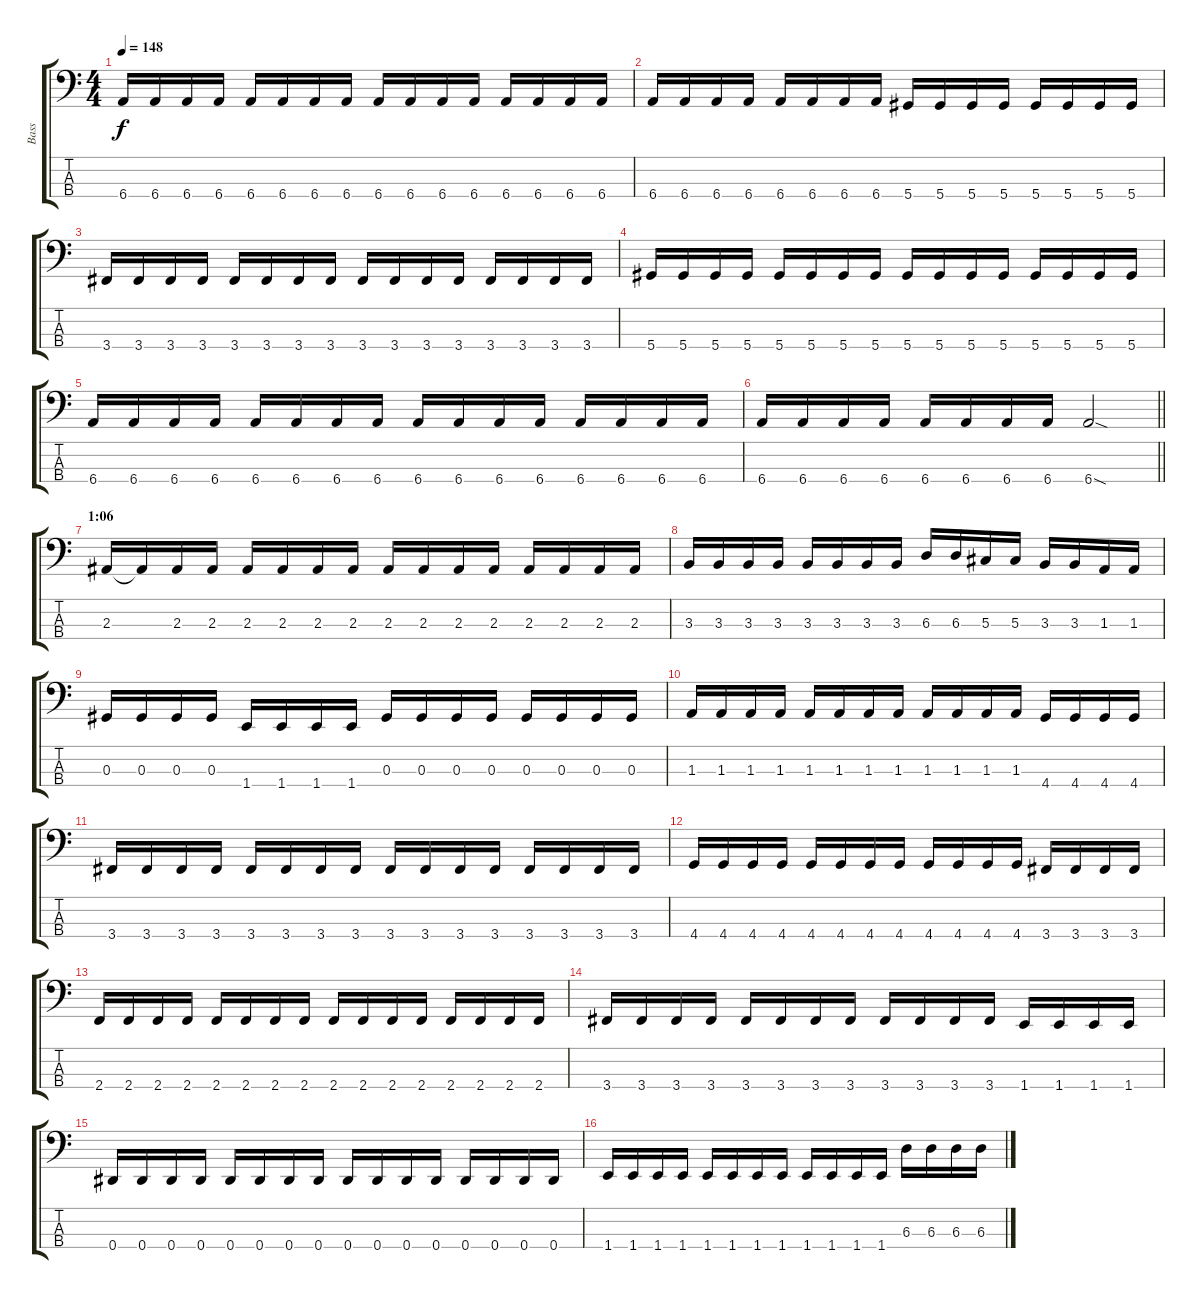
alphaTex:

\track ("Bass" "Bass") {instrument electricbasspick}
\staff {score tabs}
\tuning (Gb2 Db2 Ab1 Eb1) {hide}
\ts (4 4)
\tempo 148
\clef f4
\ks c
6.4.16{dy f} 6.4.16 6.4.16 6.4.16 6.4.16 6.4.16 6.4.16 6.4.16 6.4.16 6.4.16 6.4.16 6.4.16 6.4.16 6.4.16 6.4.16 6.4.16 |
6.4.16 6.4.16 6.4.16 6.4.16 6.4.16 6.4.16 6.4.16 6.4.16 5.4.16 5.4.16 5.4.16 5.4.16 5.4.16 5.4.16 5.4.16 5.4.16 |
3.4.16 3.4.16 3.4.16 3.4.16 3.4.16 3.4.16 3.4.16 3.4.16 3.4.16 3.4.16 3.4.16 3.4.16 3.4.16 3.4.16 3.4.16 3.4.16 |
5.4.16 5.4.16 5.4.16 5.4.16 5.4.16 5.4.16 5.4.16 5.4.16 5.4.16 5.4.16 5.4.16 5.4.16 5.4.16 5.4.16 5.4.16 5.4.16 |
6.4.16 6.4.16 6.4.16 6.4.16 6.4.16 6.4.16 6.4.16 6.4.16 6.4.16 6.4.16 6.4.16 6.4.16 6.4.16 6.4.16 6.4.16 6.4.16 |
\barLineRight lightlight
6.4.16 6.4.16 6.4.16 6.4.16 6.4.16 6.4.16 6.4.16 6.4.16 6.4{sod}.2 |
\section ("" "1:06")
2.3.16 2.3{t}.16 2.3.16 2.3.16 2.3.16 2.3.16 2.3.16 2.3.16 2.3.16 2.3.16 2.3.16 2.3.16 2.3.16 2.3.16 2.3.16 2.3.16 |
3.3.16 3.3.16 3.3.16 3.3.16 3.3.16 3.3.16 3.3.16 3.3.16 6.3.16 6.3.16 5.3.16 5.3.16 3.3.16 3.3.16 1.3.16 1.3.16 |
0.3.16 0.3.16 0.3.16 0.3.16 1.4.16 1.4.16 1.4.16 1.4.16 0.3.16 0.3.16 0.3.16 0.3.16 0.3.16 0.3.16 0.3.16 0.3.16 |
1.3.16 1.3.16 1.3.16 1.3.16 1.3.16 1.3.16 1.3.16 1.3.16 1.3.16 1.3.16 1.3.16 1.3.16 4.4.16 4.4.16 4.4.16 4.4.16 |
3.4.16 3.4.16 3.4.16 3.4.16 3.4.16 3.4.16 3.4.16 3.4.16 3.4.16 3.4.16 3.4.16 3.4.16 3.4.16 3.4.16 3.4.16 3.4.16 |
4.4.16 4.4.16 4.4.16 4.4.16 4.4.16 4.4.16 4.4.16 4.4.16 4.4.16 4.4.16 4.4.16 4.4.16 3.4.16 3.4.16 3.4.16 3.4.16 |
2.4.16 2.4.16 2.4.16 2.4.16 2.4.16 2.4.16 2.4.16 2.4.16 2.4.16 2.4.16 2.4.16 2.4.16 2.4.16 2.4.16 2.4.16 2.4.16 |
3.4.16 3.4.16 3.4.16 3.4.16 3.4.16 3.4.16 3.4.16 3.4.16 3.4.16 3.4.16 3.4.16 3.4.16 1.4.16 1.4.16 1.4.16 1.4.16 |
0.4.16 0.4.16 0.4.16 0.4.16 0.4.16 0.4.16 0.4.16 0.4.16 0.4.16 0.4.16 0.4.16 0.4.16 0.4.16 0.4.16 0.4.16 0.4.16 |
1.4.16 1.4.16 1.4.16 1.4.16 1.4.16 1.4.16 1.4.16 1.4.16 1.4.16 1.4.16 1.4.16 1.4.16 6.3.16 6.3.16 6.3.16 6.3.16
